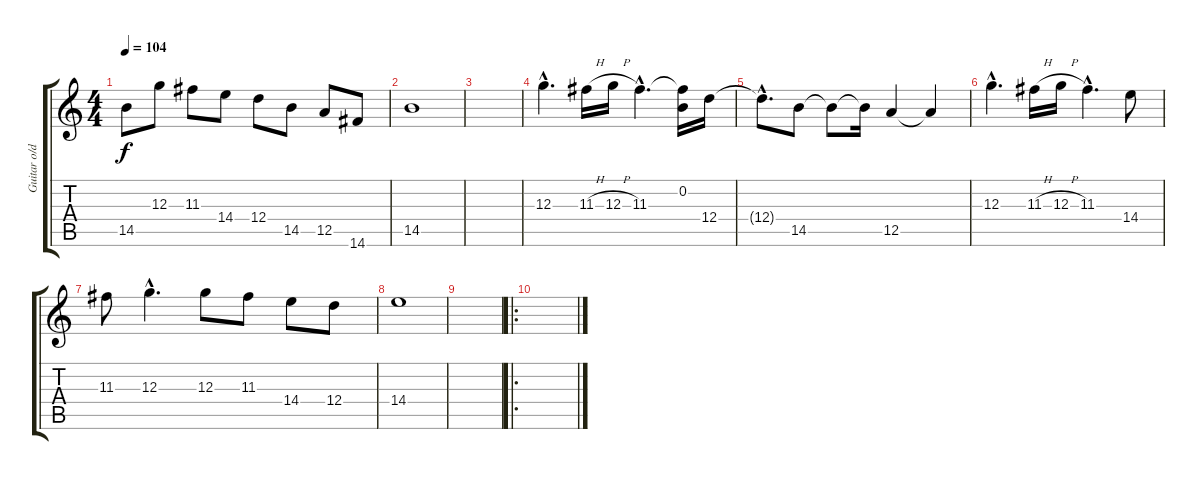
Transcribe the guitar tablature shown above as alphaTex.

\track ("Guitar o/dub" "Guitar o/d") {instrument distortionguitar}
\staff {score tabs}
\tuning (E4 B3 G3 D3 A2 E2) {hide}
\ts (4 4)
\tempo 104
\clef g2
\ks c
14.5.8{dy f} 12.3.8 11.3.8 14.4.8 12.4.8 14.5.8 12.5.8 14.6.8 |
14.5.1 |
|
12.3{hac}.4{d} 11.3{h}.16 12.3{h}.16 11.3{hac}.4{d} (0.2 11.3{t}).16 12.4.16 |
12.4{hac t}.8{d} 14.5.8 14.5{t}.8 14.5{t}.16 12.5.4 12.5{t}.4 |
12.3{hac}.4{d} 11.3{h}.16 12.3{h}.16 11.3{hac}.4{d} 14.4.8 |
11.3.8 12.3{hac}.4{d} 12.3.8 11.3.8 14.4.8 12.4.8 |
14.4.1 |
|
\ro
